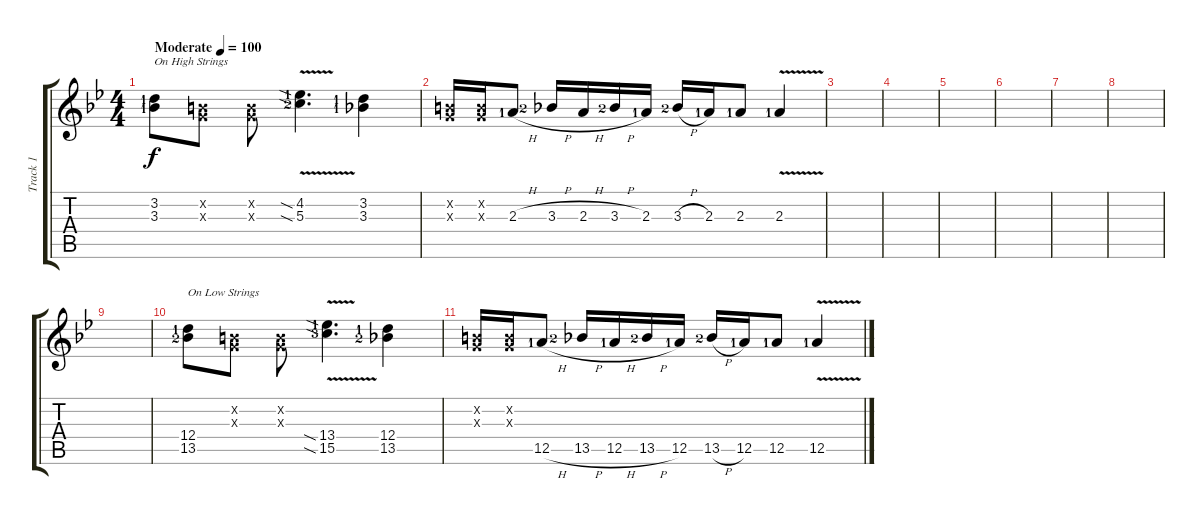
\track ("Track 1" "Track 1") {instrument acousticguitarsteel}
\staff {score tabs}
\tuning (E4 B3 G3 D3 A2 E2) {hide}
\ts (4 4)
\tempo (100 "Moderate")
\clef g2
\ks bb
(3.2{lf 2} 3.3{lf 2}).8{txt "On High Strings" dy f instrument acousticguitarsteel} (0.2{x} 0.3{x}).8 (0.2{x} 0.3{x}).8{beam Down} (4.2{v sia lf 2} 5.3{sia lf 3}).4{d} (3.2{lf 2} 3.3{lf 2}).4 |
(0.2{x} 0.3{x}).16 (0.2{x} 0.3{x}).16 2.3{h lf 2}.8 3.3{h lf 3}.16 2.3{h}.16 3.3{h lf 3}.16 2.3{lf 2}.16 3.3{h lf 3}.16 2.3{lf 2}.16 2.3{lf 2}.8 2.3{v lf 2}.4 |
|
|
|
|
|
|
|
(12.4{lf 2} 13.5{lf 3}).8{txt "On Low Strings"} (0.2{x} 0.3{x}).8 (0.2{x} 0.3{x}).8{beam Down} (13.4{v sia lf 2} 15.5{sia lf 4}).4{d} (12.4{lf 2} 13.5{lf 3}).4 |
(0.2{x} 0.3{x}).16 (0.2{x} 0.3{x}).16 12.5{h lf 2}.8 13.5{h lf 3}.16 12.5{h lf 2}.16 13.5{h lf 3}.16 12.5{lf 2}.16 13.5{h lf 3}.16 12.5{lf 2}.16 12.5{lf 2}.8 12.5{v lf 2}.4
